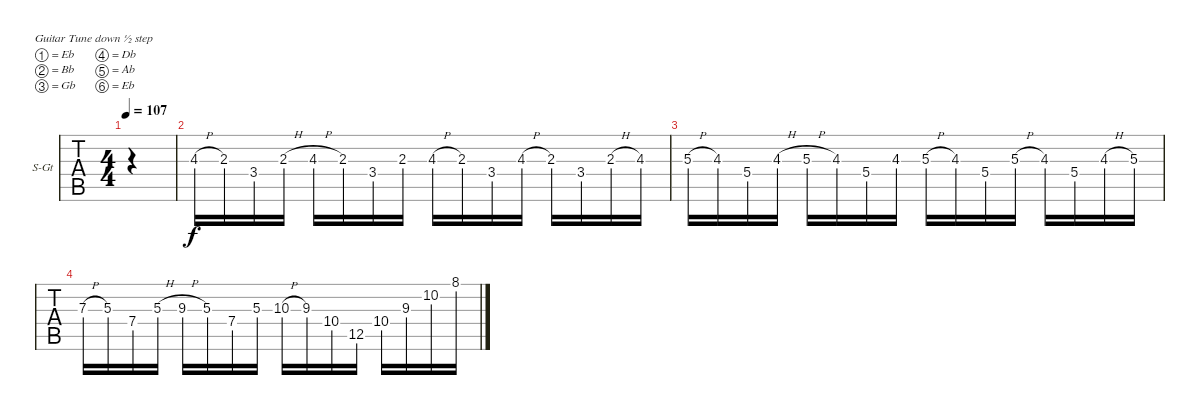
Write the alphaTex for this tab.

\defaultSystemsLayout 4
\bracketExtendMode groupsimilarinstruments
\firstSystemTrackNameOrientation horizontal
\otherSystemsTrackNameOrientation horizontal
\track ("Steel Guitar" "S-Gt") {instrument acousticguitarsteel}
\staff {tabs}
\tuning (Eb4 Bb3 Gb3 Db3 Ab2 Eb2)
\ts (4 4)
\tempo 107
\clef g2
\ks c
|
4.3{h}.16 2.3.16 3.4.16 2.3{h}.16 4.3{h}.16 2.3.16 3.4.16 2.3.16 4.3{h}.16 2.3.16 3.4.16 4.3{h}.16 2.3.16 3.4.16 2.3{h}.16 4.3.16 |
5.3{h}.16 4.3.16 5.4.16 4.3{h}.16 5.3{h}.16 4.3.16 5.4.16 4.3.16 5.3{h}.16 4.3.16 5.4.16 5.3{h}.16 4.3.16 5.4.16 4.3{h}.16 5.3.16 |
7.3{h}.16 5.3.16 7.4.16 5.3{h}.16 9.3{h}.16 5.3.16 7.4.16 5.3.16 10.3{h}.16 9.3.16 10.4.16 12.5.16 10.4.16 9.3.16 10.2.16 8.1.16
